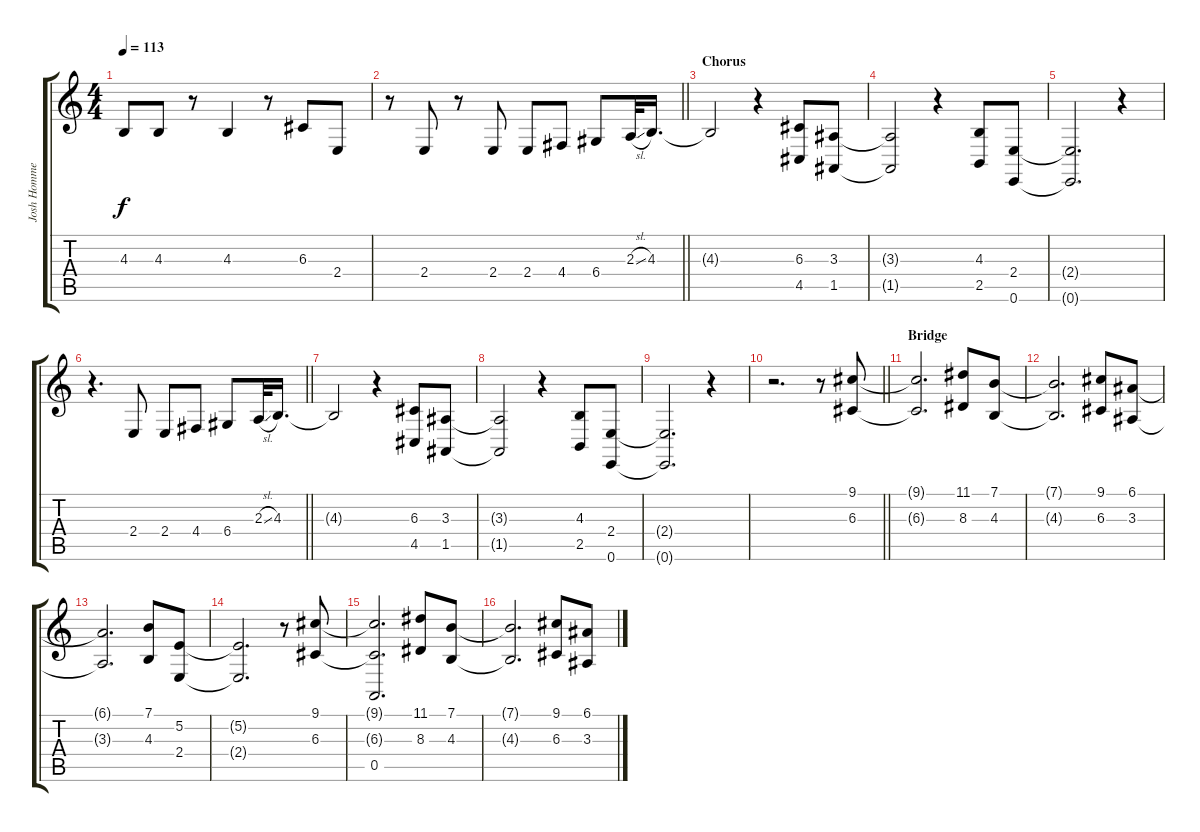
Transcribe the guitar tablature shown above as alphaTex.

\track ("Josh Homme Vocal" "Josh Homme") {instrument tenorsax}
\staff {score tabs}
\tuning (E4 B3 G3 D3 A2 E2) {hide}
\ts (4 4)
\tempo 113
\clef g2
\ks c
4.3.8{dy f} 4.3.8 r.8 4.3.4 r.8 6.3.8 2.4.8 |
\barLineRight lightlight
r.8 2.4.8 r.8 2.4.8 2.4.8 4.4.8 6.4.8 2.3{sl}.32 4.3.16{d} |
\section ("" "Chorus")
4.3{t}.2{volume 8} r.4 (6.3 4.5).8{volume 13} (3.3 1.5).8 |
(3.3{t} 1.5{t}).2{volume 8} r.4 (4.3 2.5).8{volume 13} (2.4 0.6).8 |
(2.4{t} 0.6{t}).2{d volume 8} r.4 |
\barLineRight lightlight
r.4{d volume 13} 2.4.8 2.4.8 4.4.8 6.4.8 2.3{sl}.32 4.3.16{d} |
4.3{t}.2{volume 8} r.4 (6.3 4.5).8{volume 13} (3.3 1.5).8 |
(3.3{t} 1.5{t}).2{volume 8} r.4 (4.3 2.5).8{volume 13} (2.4 0.6).8 |
(2.4{t} 0.6{t}).2{d volume 8} r.4 |
\barLineRight lightlight
r.2{d} r.8 (9.1 6.3).8{volume 13} |
\section ("" "Bridge")
(9.1{t} 6.3{t}).2{d} (11.1 8.3).8 (7.1 4.3).8 |
(7.1{t} 4.3{t}).2{d} (9.1 6.3).8 (6.1 3.3).8 |
(6.1{t} 3.3{t}).2{d} (7.1 4.3).8 (5.2 2.4).8 |
(5.2{t} 2.4{t}).2{d} r.8 (9.1 6.3).8 |
(9.1{t} 6.3{t} 0.5).2{d} (11.1 8.3).8 (7.1 4.3).8 |
(7.1{t} 4.3{t}).2{d} (9.1 6.3).8 (6.1 3.3).8
